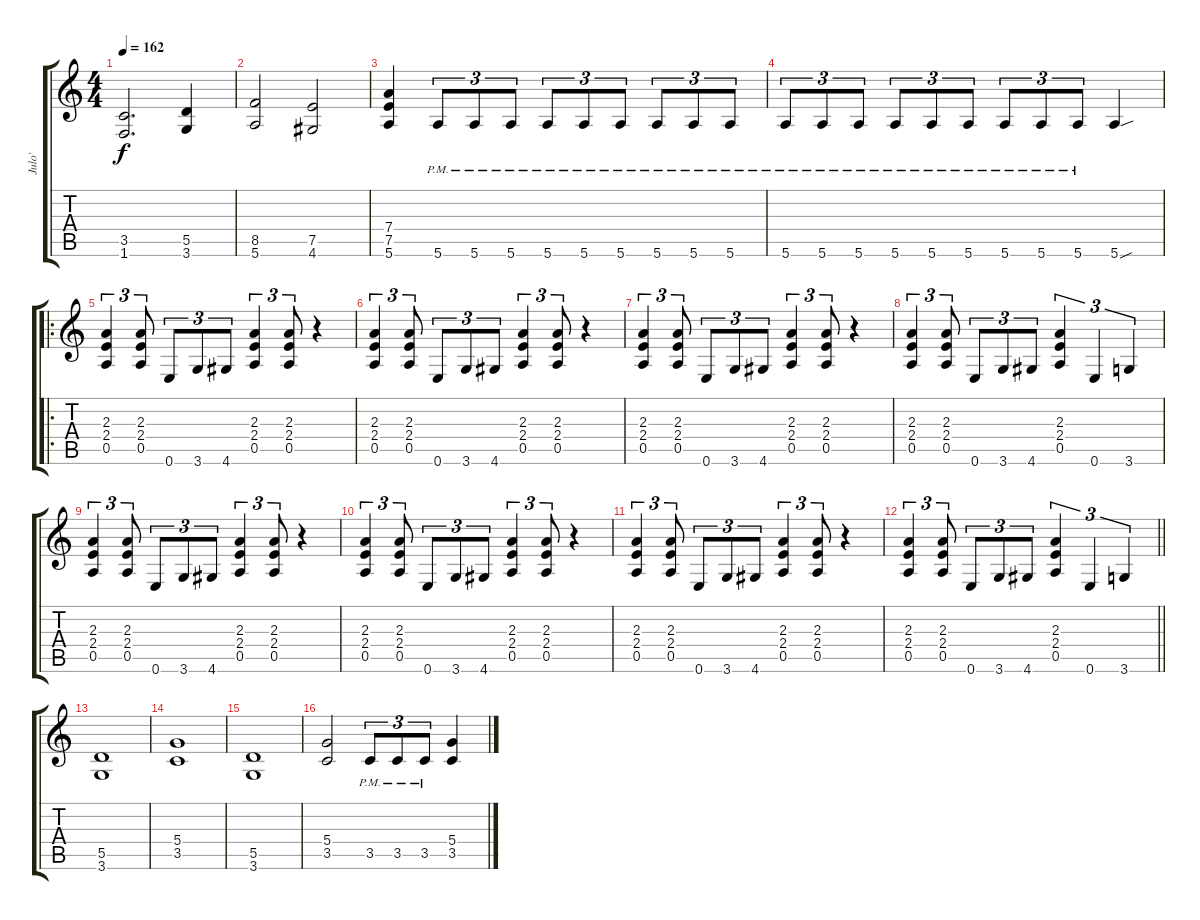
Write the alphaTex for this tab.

\track ("Julo'" "Julo'") {instrument overdrivenguitar}
\staff {score tabs}
\tuning (E4 B3 G3 D3 A2 E2) {hide}
\ts (4 4)
\tempo 162
\clef g2
\ks c
(3.5 1.6).2{d dy f} (5.5 3.6).4 |
(8.5 5.6).2 (7.5 4.6).2 |
(7.4 7.5 5.6).4 5.6{pm}.8{tu (3 2)} 5.6{pm}.8{tu (3 2)} 5.6{pm}.8{tu (3 2)} 5.6{pm}.8{tu (3 2)} 5.6{pm}.8{tu (3 2)} 5.6{pm}.8{tu (3 2)} 5.6{pm}.8{tu (3 2)} 5.6{pm}.8{tu (3 2)} 5.6{pm}.8{tu (3 2)} |
5.6{pm}.8{tu (3 2)} 5.6{pm}.8{tu (3 2)} 5.6{pm}.8{tu (3 2)} 5.6{pm}.8{tu (3 2)} 5.6{pm}.8{tu (3 2)} 5.6{pm}.8{tu (3 2)} 5.6{pm}.8{tu (3 2)} 5.6{pm}.8{tu (3 2)} 5.6{pm}.8{tu (3 2)} 5.6{sou}.4 |
\ro
(2.3 2.4 0.5).4{tu (3 2)} (2.3 2.4 0.5).8{tu (3 2)} 0.6.8{tu (3 2)} 3.6.8{tu (3 2)} 4.6.8{tu (3 2)} (2.3 2.4 0.5).4{tu (3 2)} (2.3 2.4 0.5).8{tu (3 2)} r.4 |
(2.3 2.4 0.5).4{tu (3 2)} (2.3 2.4 0.5).8{tu (3 2)} 0.6.8{tu (3 2)} 3.6.8{tu (3 2)} 4.6.8{tu (3 2)} (2.3 2.4 0.5).4{tu (3 2)} (2.3 2.4 0.5).8{tu (3 2)} r.4 |
(2.3 2.4 0.5).4{tu (3 2)} (2.3 2.4 0.5).8{tu (3 2)} 0.6.8{tu (3 2)} 3.6.8{tu (3 2)} 4.6.8{tu (3 2)} (2.3 2.4 0.5).4{tu (3 2)} (2.3 2.4 0.5).8{tu (3 2)} r.4 |
(2.3 2.4 0.5).4{tu (3 2)} (2.3 2.4 0.5).8{tu (3 2)} 0.6.8{tu (3 2)} 3.6.8{tu (3 2)} 4.6.8{tu (3 2)} (2.3 2.4 0.5).4{tu (3 2)} 0.6.4{tu (3 2)} 3.6.4{tu (3 2)} |
(2.3 2.4 0.5).4{tu (3 2)} (2.3 2.4 0.5).8{tu (3 2)} 0.6.8{tu (3 2)} 3.6.8{tu (3 2)} 4.6.8{tu (3 2)} (2.3 2.4 0.5).4{tu (3 2)} (2.3 2.4 0.5).8{tu (3 2)} r.4 |
(2.3 2.4 0.5).4{tu (3 2)} (2.3 2.4 0.5).8{tu (3 2)} 0.6.8{tu (3 2)} 3.6.8{tu (3 2)} 4.6.8{tu (3 2)} (2.3 2.4 0.5).4{tu (3 2)} (2.3 2.4 0.5).8{tu (3 2)} r.4 |
(2.3 2.4 0.5).4{tu (3 2)} (2.3 2.4 0.5).8{tu (3 2)} 0.6.8{tu (3 2)} 3.6.8{tu (3 2)} 4.6.8{tu (3 2)} (2.3 2.4 0.5).4{tu (3 2)} (2.3 2.4 0.5).8{tu (3 2)} r.4 |
\barLineRight lightlight
(2.3 2.4 0.5).4{tu (3 2)} (2.3 2.4 0.5).8{tu (3 2)} 0.6.8{tu (3 2)} 3.6.8{tu (3 2)} 4.6.8{tu (3 2)} (2.3 2.4 0.5).4{tu (3 2)} 0.6.4{tu (3 2)} 3.6.4{tu (3 2)} |
(5.5 3.6).1 |
(5.4 3.5).1 |
(5.5 3.6).1 |
(5.4 3.5).2 3.5{pm}.8{tu (3 2)} 3.5{pm}.8{tu (3 2)} 3.5{pm}.8{tu (3 2)} (5.4 3.5).4
